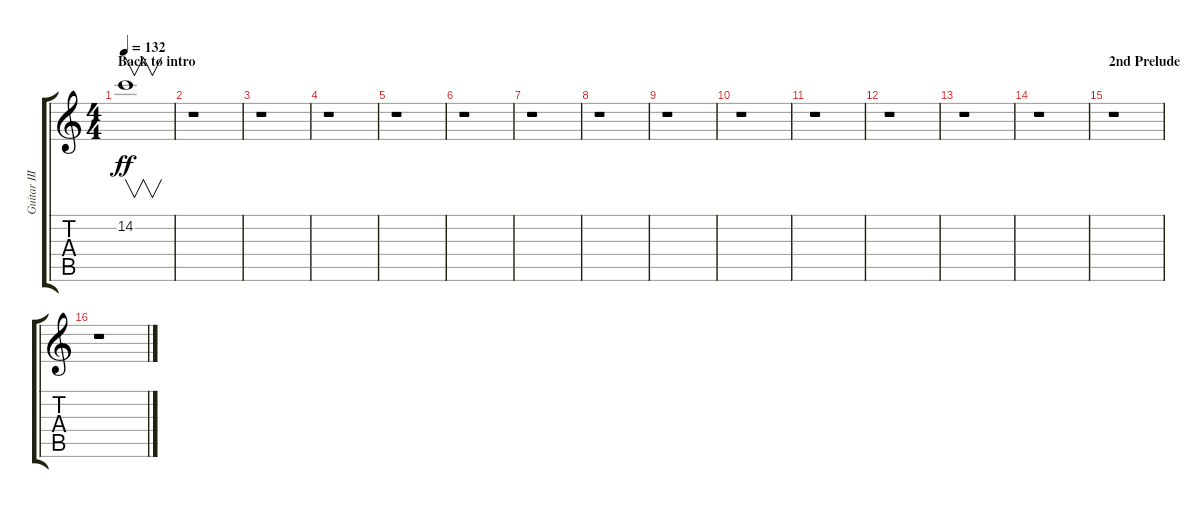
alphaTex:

\track ("Guitar III" "Guitar III") {instrument overdrivenguitar}
\staff {score tabs}
\tuning (Eb4 Bb3 Gb3 Db3 Ab2 Eb2) {hide}
\ts (4 4)
\section ("" "Back to intro")
\tempo 132
\clef g2
\ks c
14.2.1{v dy ff} |
r.1 |
r.1 |
r.1 |
r.1 |
r.1 |
r.1 |
r.1 |
r.1 |
r.1 |
r.1 |
r.1 |
r.1 |
r.1 |
\section ("" "2nd Prelude")
r.1 |
r.1
